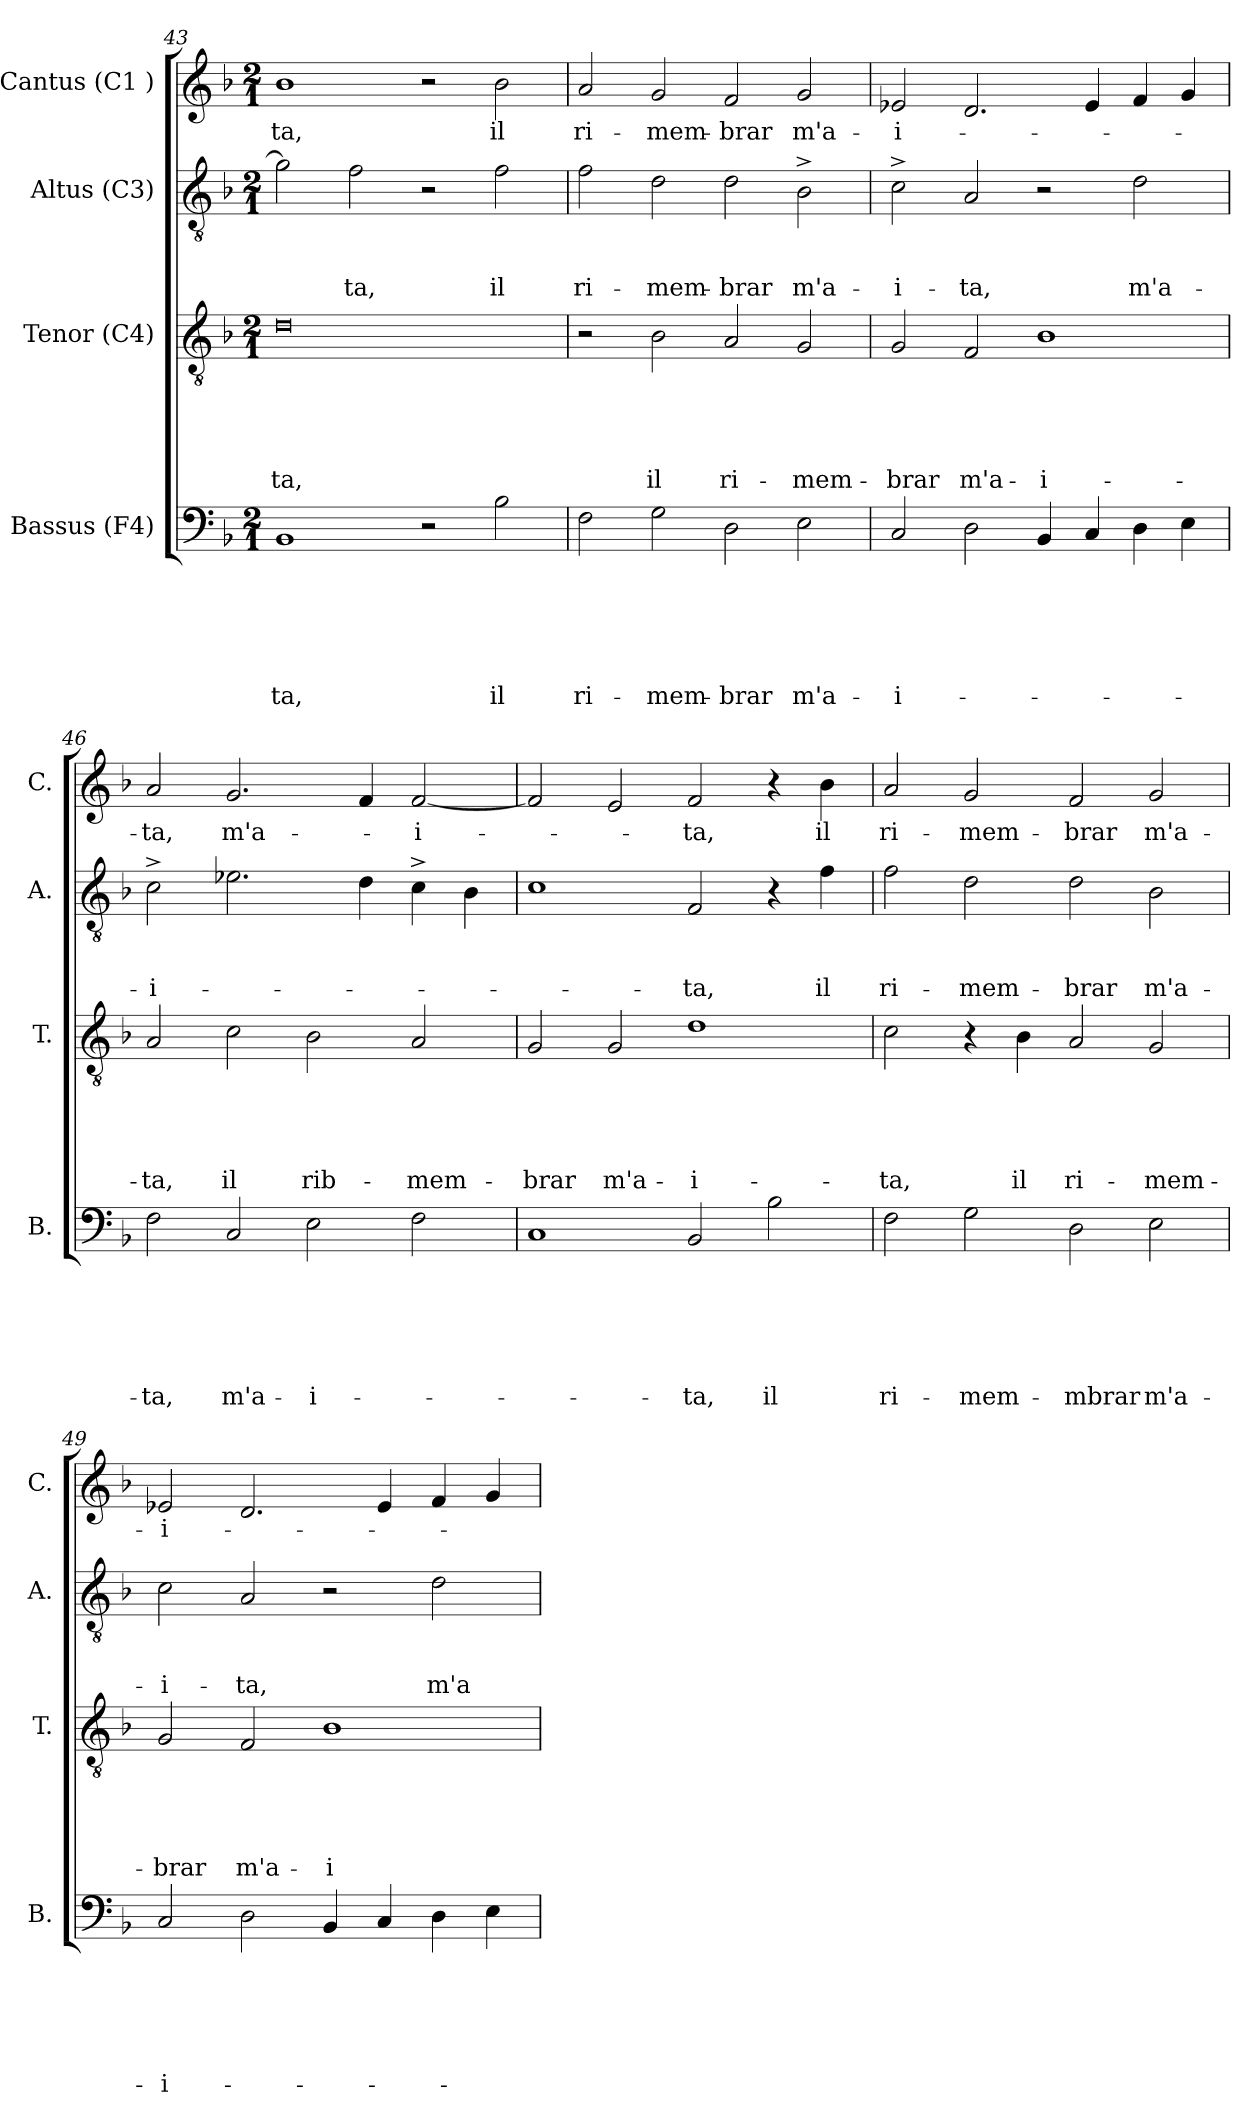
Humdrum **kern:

**kern	**text	**text	**text	**text	**text	**text	**kern	**text	**text	**text	**text	**text	**kern	**text	**text	**text	**kern	**text
*part4	*part4	*part4	*part4	*part4	*part4	*part4	*part3	*part3	*part3	*part3	*part3	*part3	*part2	*part2	*part2	*part2	*part1	*part1
*staff4	*staff4	*staff4	*staff4	*staff4	*staff4	*staff4	*staff3	*staff3	*staff3	*staff3	*staff3	*staff3	*staff2	*staff2	*staff2	*staff2	*staff1	*staff1
*I"Bassus (F4)	*	*	*	*	*	*	*I"Tenor (C4)	*	*	*	*	*	*I"Altus (C3)	*	*	*	*I"Cantus (C1 )	*
*I'B.	*	*	*	*	*	*	*I'T.	*	*	*	*	*	*I'A.	*	*	*	*I'C.	*
*clefF4	*	*	*	*	*	*	*clefGv2	*	*	*	*	*	*clefGv2	*	*	*	*clefG2	*
*k[b-]	*	*	*	*	*	*	*k[b-]	*	*	*	*	*	*k[b-]	*	*	*	*k[b-]	*
*F:	*	*	*	*	*	*	*F:	*	*	*	*	*	*F:	*	*	*	*F:	*
*M2/1	*	*	*	*	*	*	*M2/1	*	*	*	*	*	*M2/1	*	*	*	*M2/1	*
=43	=43	=43	=43	=43	=43	=43	=43	=43	=43	=43	=43	=43	=43	=43	=43	=43	=43	=43
!	!	!	!	!	!	!LO:LY:b	!	!	!	!	!	!LO:LY:b	!	!	!	!	!	!LO:LY:b
1BB-	.	.	.	.	.	-ta,	0d	.	.	.	.	-ta,	2g\]	.	.	.	1b-	ta,
!	!	!	!	!	!	!	!	!	!	!	!	!	!	!	!	!LO:LY:b	!	!
.	.	.	.	.	.	.	.	.	.	.	.	.	2f\	.	.	-ta,	.	.
2r	.	.	.	.	.	.	.	.	.	.	.	.	2r	.	.	.	2r	.
!	!	!	!	!	!	!LO:LY:b	!	!	!	!	!	!	!	!	!	!LO:LY:b	!	!LO:LY:b
2B-\	.	.	.	.	.	il	.	.	.	.	.	.	2f\	.	.	il	2b-\	il
=44	=44	=44	=44	=44	=44	=44	=44	=44	=44	=44	=44	=44	=44	=44	=44	=44	=44	=44
!	!	!	!	!	!	!LO:LY:b	!	!	!	!	!	!	!	!	!	!LO:LY:b	!	!LO:LY:b
2F\	.	.	.	.	.	ri-	2r	.	.	.	.	.	2f\	.	.	ri-	2a/	ri-
!	!	!	!	!	!	!LO:LY:b	!	!	!	!	!	!LO:LY:b	!	!	!	!LO:LY:b	!	!LO:LY:b
2G\	.	.	.	.	.	-mem-	2B-\	.	.	.	.	il	2d\	.	.	-mem-	2g/	-mem-
!	!	!	!	!	!	!LO:LY:b:rj	!	!	!	!	!	!LO:LY:b	!	!	!	!LO:LY:b:rj	!	!LO:LY:b:rj
2D\	.	.	.	.	.	-brar	2A/	.	.	.	.	ri-	2d\	.	.	-brar	2f/	-brar
!	!	!	!	!	!	!LO:LY:b	!	!	!	!	!	!LO:LY:b	!	!	!	!LO:LY:b	!	!LO:LY:b
2E\	.	.	.	.	.	m'a-	2G/	.	.	.	.	-mem-	2B-^>\	.	.	m'a-	2g/	m'a-
=45	=45	=45	=45	=45	=45	=45	=45	=45	=45	=45	=45	=45	=45	=45	=45	=45	=45	=45
!	!	!	!	!	!	!LO:LY:b:rj	!	!	!	!	!	!LO:LY:b	!	!	!	!LO:LY:b	!	!LO:LY:b:rj
2C/	.	.	.	.	.	-i-	2G/	.	.	.	.	-brar	2c^>\	.	.	-i-	2e-/	-i-
!	!	!	!	!	!	!	!	!	!	!	!	!LO:LY:b	!	!	!	!LO:LY:b	!	!
2D\	.	.	.	.	.	.	2F/	.	.	.	.	m'a-	2A/	.	.	-ta,	2.d/	.
!	!	!	!	!	!	!	!	!	!	!	!	!LO:LY:b:rj	!	!	!	!	!	!
4BB-/	.	.	.	.	.	.	1B-	.	.	.	.	-i-	2r	.	.	.	.	.
4C/	.	.	.	.	.	.	.	.	.	.	.	.	.	.	.	.	4e-/	.
!	!	!	!	!	!	!	!	!	!	!	!	!	!	!	!	!LO:LY:b	!	!
4D\	.	.	.	.	.	.	.	.	.	.	.	.	2d\	.	.	m'a-	4f/	.
4E\	.	.	.	.	.	.	.	.	.	.	.	.	.	.	.	.	4g/	.
!!LO:LB:g=z
=46	=46	=46	=46	=46	=46	=46	=46	=46	=46	=46	=46	=46	=46	=46	=46	=46	=46	=46
!	!	!	!	!	!	!LO:LY:b	!	!	!	!	!	!LO:LY:b	!	!	!	!LO:LY:b:rj	!	!LO:LY:b
2F\	.	.	.	.	.	-ta,	2A/	.	.	.	.	-ta,	2c^>\	.	.	-i-	2a/	-ta,
!	!	!	!	!	!	!LO:LY:b	!	!	!	!	!	!LO:LY:b	!	!	!	!	!	!LO:LY:b
2C/	.	.	.	.	.	m'a-	2c\	.	.	.	.	il	2.e-X\	.	.	.	2.g/	m'a-
!	!	!	!	!	!	!LO:LY:b:rj	!	!	!	!	!	!LO:LY:b	!	!	!	!	!	!
2E\	.	.	.	.	.	-i-	2B-\	.	.	.	.	rib-	.	.	.	.	.	.
.	.	.	.	.	.	.	.	.	.	.	.	.	4d\	.	.	.	4f/	.
!	!	!	!	!	!	!	!	!	!	!	!	!LO:LY:b	!	!	!	!	!	!LO:LY:b:rj
2F\	.	.	.	.	.	.	2A/	.	.	.	.	-mem-	4c^>\	.	.	.	[<2f/	-i-
.	.	.	.	.	.	.	.	.	.	.	.	.	4B-\	.	.	.	.	.
=47	=47	=47	=47	=47	=47	=47	=47	=47	=47	=47	=47	=47	=47	=47	=47	=47	=47	=47
!	!	!	!	!	!	!	!	!	!	!	!	!LO:LY:b	!	!	!	!	!	!
1C	.	.	.	.	.	.	2G/	.	.	.	.	-brar	1c	.	.	.	2f/]	.
!	!	!	!	!	!	!	!	!	!	!	!	!LO:LY:b	!	!	!	!	!	!
.	.	.	.	.	.	.	2G/	.	.	.	.	m'a-	.	.	.	.	2e/	.
!	!	!	!	!	!	!LO:LY:b	!	!	!	!	!	!LO:LY:b:rj	!	!	!	!LO:LY:b	!	!LO:LY:b
2BB-/	.	.	.	.	.	-ta,	1d	.	.	.	.	-i-	2F/	.	.	-ta,	2f/	-ta,
!	!	!	!	!	!	!LO:LY:b	!	!	!	!	!	!	!	!	!	!	!	!
2B-\	.	.	.	.	.	il	.	.	.	.	.	.	4r	.	.	.	4r	.
!	!	!	!	!	!	!	!	!	!	!	!	!	!	!	!	!LO:LY:b	!	!LO:LY:b
.	.	.	.	.	.	.	.	.	.	.	.	.	4f\	.	.	il	4b-\	il
=48	=48	=48	=48	=48	=48	=48	=48	=48	=48	=48	=48	=48	=48	=48	=48	=48	=48	=48
!	!	!	!	!	!	!LO:LY:b	!	!	!	!	!	!LO:LY:b	!	!	!	!LO:LY:b	!	!LO:LY:b
2F\	.	.	.	.	.	ri-	2c\	.	.	.	.	-ta,	2f\	.	.	ri-	2a/	ri-
!	!	!	!	!	!	!LO:LY:b	!	!	!	!	!	!	!	!	!	!LO:LY:b	!	!LO:LY:b
2G\	.	.	.	.	.	-mem-	4r	.	.	.	.	.	2d\	.	.	-mem-	2g/	-mem-
!	!	!	!	!	!	!	!	!	!	!	!	!LO:LY:b	!	!	!	!	!	!
.	.	.	.	.	.	.	4B-\	.	.	.	.	il	.	.	.	.	.	.
!	!	!	!	!	!	!LO:LY:b	!	!	!	!	!	!LO:LY:b	!	!	!	!LO:LY:b	!	!LO:LY:b
2D\	.	.	.	.	.	-mbrar	2A/	.	.	.	.	ri-	2d\	.	.	-brar	2f/	-brar
!	!	!	!	!	!	!LO:LY:b	!	!	!	!	!	!LO:LY:b	!	!	!	!LO:LY:b	!	!LO:LY:b
2E\	.	.	.	.	.	m'a-	2G/	.	.	.	.	-mem-	2B-\	.	.	m'a-	2g/	m'a-
=49	=49	=49	=49	=49	=49	=49	=49	=49	=49	=49	=49	=49	=49	=49	=49	=49	=49	=49
!	!	!	!	!	!	!LO:LY:b:rj	!	!	!	!	!	!LO:LY:b	!	!	!	!LO:LY:b	!	!LO:LY:b:rj
2C/	.	.	.	.	.	-i-	2G/	.	.	.	.	-brar	2c\	.	.	-i-	2e-/	-i-
!	!	!	!	!	!	!	!	!	!	!	!	!LO:LY:b	!	!	!	!LO:LY:b	!	!
2D\	.	.	.	.	.	.	2F/	.	.	.	.	m'a-	2A/	.	.	-ta,	2.d/	.
!	!	!	!	!	!	!	!	!	!	!	!	!LO:LY:b:rj	!	!	!	!	!	!
4BB-/	.	.	.	.	.	.	1B-	.	.	.	.	-i-	2r	.	.	.	.	.
4C/	.	.	.	.	.	.	.	.	.	.	.	.	.	.	.	.	4e-/	.
!	!	!	!	!	!	!	!	!	!	!	!	!	!	!	!	!LO:LY:b	!	!
4D\	.	.	.	.	.	.	.	.	.	.	.	.	2d\	.	.	m'a-	4f/	.
4E\	.	.	.	.	.	.	.	.	.	.	.	.	.	.	.	.	4g/	.
=	=	=	=	=	=	=	=	=	=	=	=	=	=	=	=	=	=	=
*-	*-	*-	*-	*-	*-	*-	*-	*-	*-	*-	*-	*-	*-	*-	*-	*-	*-	*-
